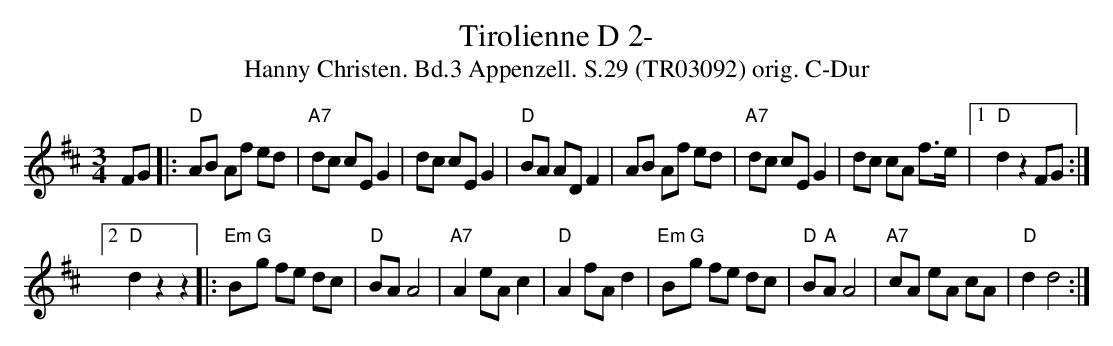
X:1
T:Tirolienne D 2-
T:Hanny Christen. Bd.3 Appenzell. S.29 (TR03092) orig. C-Dur
M:3/4
L:1/8
K:Dmaj
FG |: "D"AB Af ed | "A7"dc cE G2 | dc cE G2 | "D"BA AD F2 | \
AB Af ed | "A7"dc cE G2 | dc cA f>e |1 "D"d2 z2 FG :|2
"D"d2 z2 z2 |: "Em"B"G"g fe dc | "D"BA A4 | "A7"A2 eA c2 | "D"A2 fA d2 | \
"Em"B"G"g fe dc | "D"B"A"A A4 | "A7"cA eA cA | "D"d2 d4 :|
